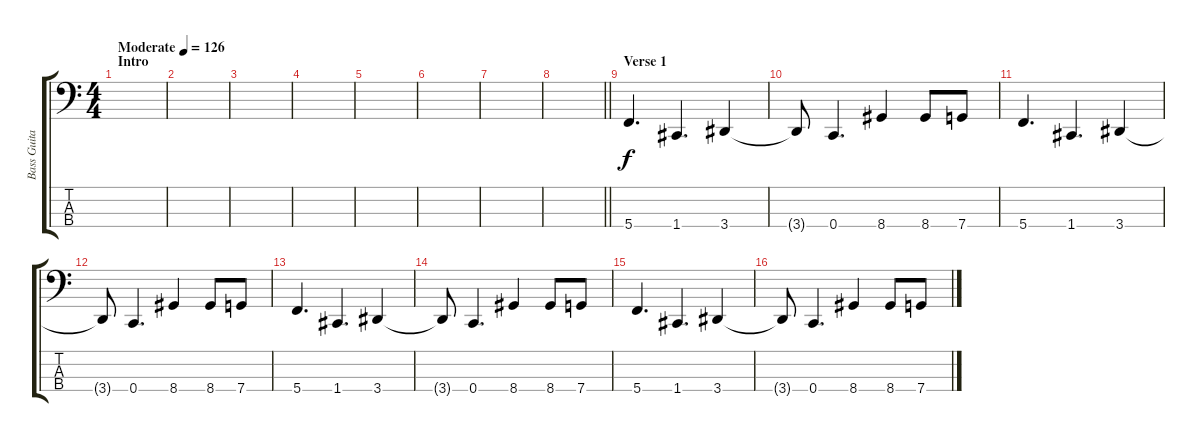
\track ("Bass Guitar" "Bass Guita") {instrument electricbassfinger}
\staff {score tabs}
\tuning (F2 C2 G1 C1) {hide}
\ts (4 4)
\section ("" "Intro")
\tempo (126 "Moderate")
\clef f4
\ks c
|
|
|
|
|
|
|
\barLineRight lightlight
|
\section ("" "Verse 1")
5.4.4{d} 1.4.4{d} 3.4.4 |
3.4{t}.8 0.4.4{d} 8.4.4 8.4.8 7.4.8 |
5.4.4{d} 1.4.4{d} 3.4.4 |
3.4{t}.8 0.4.4{d} 8.4.4 8.4.8 7.4.8 |
5.4.4{d} 1.4.4{d} 3.4.4 |
3.4{t}.8 0.4.4{d} 8.4.4 8.4.8 7.4.8 |
5.4.4{d} 1.4.4{d} 3.4.4 |
3.4{t}.8 0.4.4{d} 8.4.4 8.4.8 7.4.8
